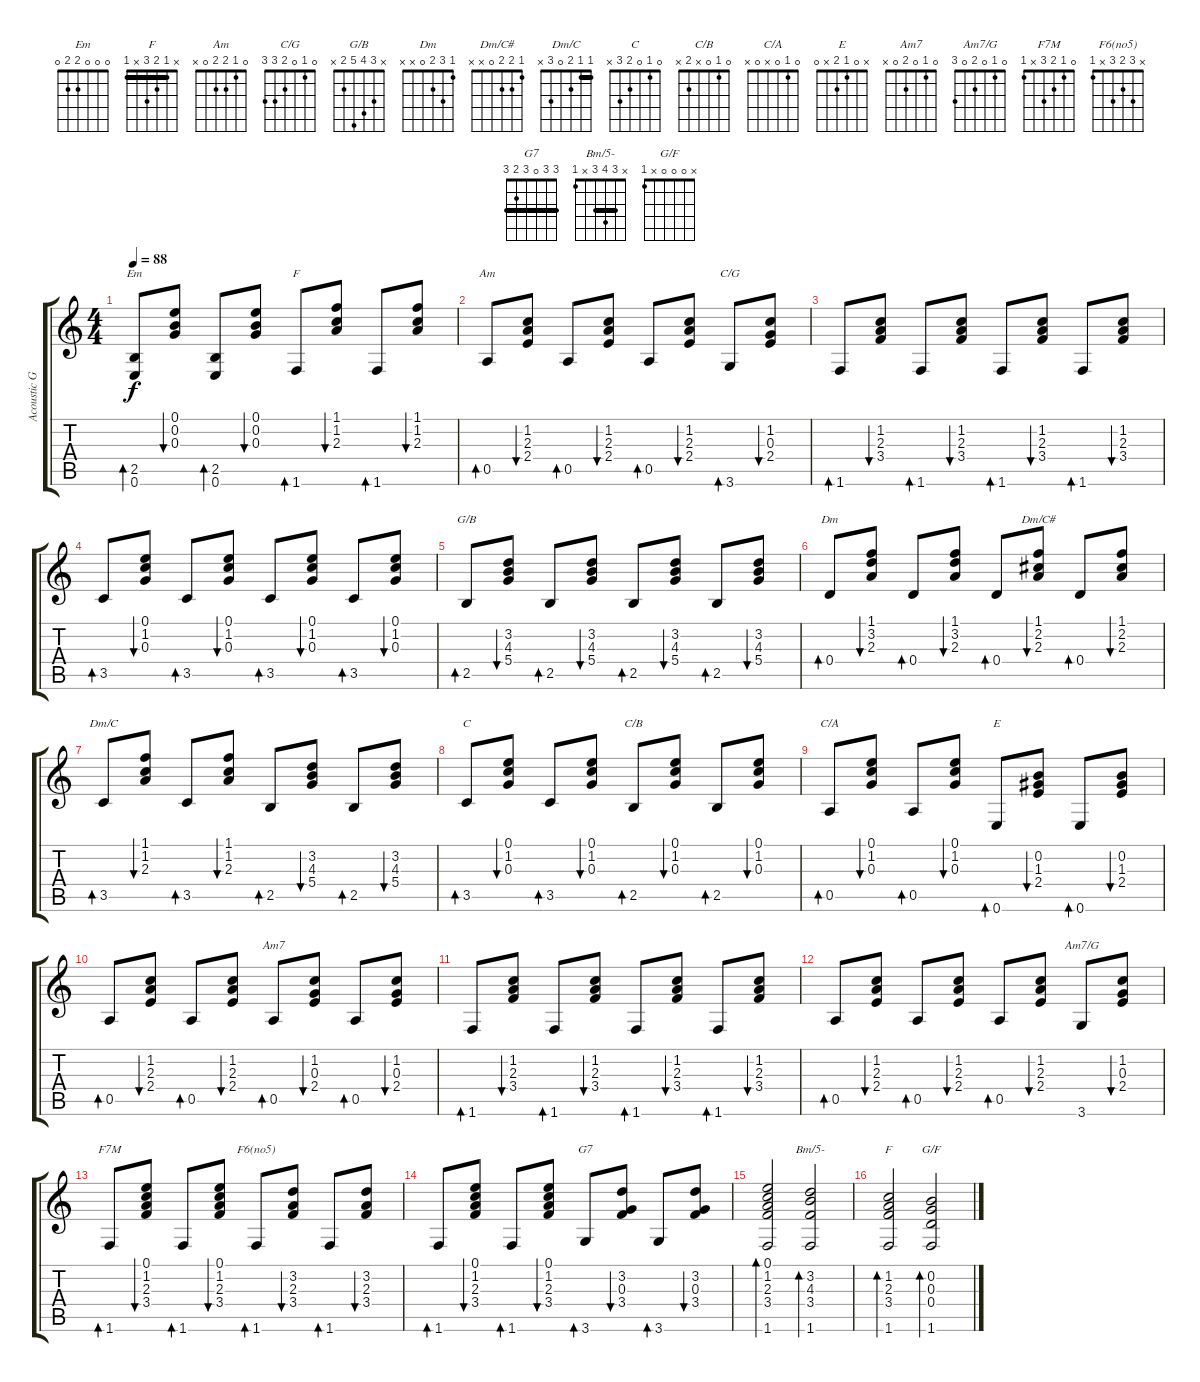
\track ("Acoustic Guitar" "Acoustic G") {instrument acousticguitarsteel}
\staff {score tabs}
\tuning (E4 B3 G3 D3 A2 E2) {hide}
\chord ("Em" 0 0 0 2 2 0)
\chord ("F" 1 1 2 3 3 1) {barre 1}
\chord ("Am" 0 1 2 2 0 x)
\chord ("C/G" 0 1 0 2 3 3)
\chord ("G/B" x 3 4 5 2 x)
\chord ("Dm" 1 3 2 0 x x)
\chord ("Dm/C#" 1 2 2 0 x x)
\chord ("Dm/C" 1 1 2 0 3 x) {barre 1}
\chord ("C" 0 1 0 2 3 x)
\chord ("C/B" 0 1 0 x 2 x)
\chord ("C/A" 0 1 0 x 0 x)
\chord ("E" x 0 1 2 x 0)
\chord ("Am7" 0 1 0 2 0 x)
\chord ("Am7/G" 0 1 0 2 0 3)
\chord ("F7M" 0 1 2 3 x 1)
\chord ("F6(no5)" x 3 2 3 x 1)
\chord ("G7" 3 3 0 3 2 3) {barre 3}
\chord ("Bm/5-" x 3 4 3 x 1) {barre 3}
\chord ("F" x 1 2 3 x 1) {barre 1}
\chord ("G/F" x 0 0 0 x 1)
\ts (4 4)
\tempo 88
\clef g2
\ks c
(2.5 0.6).8{bd 30 ch "Em" dy f} (0.1 0.2 0.3).8{bu 30} (2.5 0.6).8{bd 30} (0.1 0.2 0.3).8{bu 30} 1.6.8{bd 30 ch "F"} (1.1 1.2 2.3).8{bu 30} 1.6.8{bd 30} (1.1 1.2 2.3).8{bu 30} |
0.5.8{bd 30 ch "Am"} (1.2 2.3 2.4).8{bu 30} 0.5.8{bd 30} (1.2 2.3 2.4).8{bu 30} 0.5.8{bd 30} (1.2 2.3 2.4).8{bu 30} 3.6.8{bd 30 ch "C/G"} (1.2 0.3 2.4).8{bu 30} |
1.6.8{bd 30} (1.2 2.3 3.4).8{bu 30} 1.6.8{bd 30} (1.2 2.3 3.4).8{bu 30} 1.6.8{bd 30} (1.2 2.3 3.4).8{bu 30} 1.6.8{bd 30} (1.2 2.3 3.4).8{bu 30} |
3.5.8{bd 30} (0.1 1.2 0.3).8{bu 30} 3.5.8{bd 30} (0.1 1.2 0.3).8{bu 30} 3.5.8{bd 30} (0.1 1.2 0.3).8{bu 30} 3.5.8{bd 30} (0.1 1.2 0.3).8{bu 30} |
2.5.8{bd 30 ch "G/B"} (3.2 4.3 5.4).8{bu 30} 2.5.8{bd 30} (3.2 4.3 5.4).8{bu 30} 2.5.8{bd 30} (3.2 4.3 5.4).8{bu 30} 2.5.8{bd 30} (3.2 4.3 5.4).8{bu 30} |
0.4.8{bd 60 ch "Dm"} (1.1 3.2 2.3).8{bu 60} 0.4.8{bd 60} (1.1 3.2 2.3).8{bu 60} 0.4.8{bd 60} (1.1 2.2 2.3).8{bu 60 ch "Dm/C#"} 0.4.8{bd 60} (1.1 2.2 2.3).8{bu 60} |
3.5.8{bd 30 ch "Dm/C"} (1.1 1.2 2.3).8{bu 30} 3.5.8{bd 30} (1.1 1.2 2.3).8{bu 30} 2.5.8{bd 30} (3.2 4.3 5.4).8{bu 30} 2.5.8{bd 30} (3.2 4.3 5.4).8{bu 30} |
3.5.8{bd 30 ch "C"} (0.1 1.2 0.3).8{bu 30} 3.5.8{bd 30} (0.1 1.2 0.3).8{bu 30} 2.5.8{bd 30 ch "C/B"} (0.1 1.2 0.3).8{bu 30} 2.5.8{bd 30} (0.1 1.2 0.3).8{bu 30} |
0.5.8{bd 30 ch "C/A"} (0.1 1.2 0.3).8{bu 30} 0.5.8{bd 30} (0.1 1.2 0.3).8{bu 30} 0.6.8{bd 30 ch "E"} (0.2 1.3 2.4).8{bu 30} 0.6.8{bd 30} (0.2 1.3 2.4).8{bu 30} |
0.5.8{bd 30} (1.2 2.3 2.4).8{bu 30} 0.5.8{bd 30} (1.2 2.3 2.4).8{bu 30} 0.5.8{bd 30 ch "Am7"} (1.2 0.3 2.4).8{bu 30} 0.5.8{bd 30} (1.2 0.3 2.4).8{bu 30} |
1.6.8{bd 30} (1.2 2.3 3.4).8{bu 30} 1.6.8{bd 30} (1.2 2.3 3.4).8{bu 30} 1.6.8{bd 30} (1.2 2.3 3.4).8{bu 30} 1.6.8{bd 30} (1.2 2.3 3.4).8{bu 30} |
0.5.8{bd 30} (1.2 2.3 2.4).8{bu 30} 0.5.8{bd 30} (1.2 2.3 2.4).8{bu 30} 0.5.8{bd 30} (1.2 2.3 2.4).8{bu 30} 3.6.8{ch "Am7/G"} (1.2 0.3 2.4).8{bu 30} |
1.6.8{bd 30 ch "F7M"} (0.1 1.2 2.3 3.4).8{bu 30} 1.6.8{bd 30} (0.1 1.2 2.3 3.4).8{bu 30} 1.6.8{bd 30 ch "F6(no5)"} (3.2 2.3 3.4).8{bu 30} 1.6.8{bd 30} (3.2 2.3 3.4).8{bu 30} |
1.6.8{bd 30} (0.1 1.2 2.3 3.4).8{bu 30} 1.6.8{bd 30} (0.1 1.2 2.3 3.4).8{bu 30} 3.6.8{bd 30 ch "G7"} (3.2 0.3 3.4).8{bu 30} 3.6.8{bd 30} (3.2 0.3 3.4).8{bu 30} |
(0.1 1.2 2.3 3.4 1.6).2{bd 30} (3.2 4.3 3.4 1.6).2{bd 30 ch "Bm/5-"} |
(1.2 2.3 3.4 1.6).2{bd 30 ch "F"} (0.2 0.3 0.4 1.6).2{bd 30 ch "G/F"}
